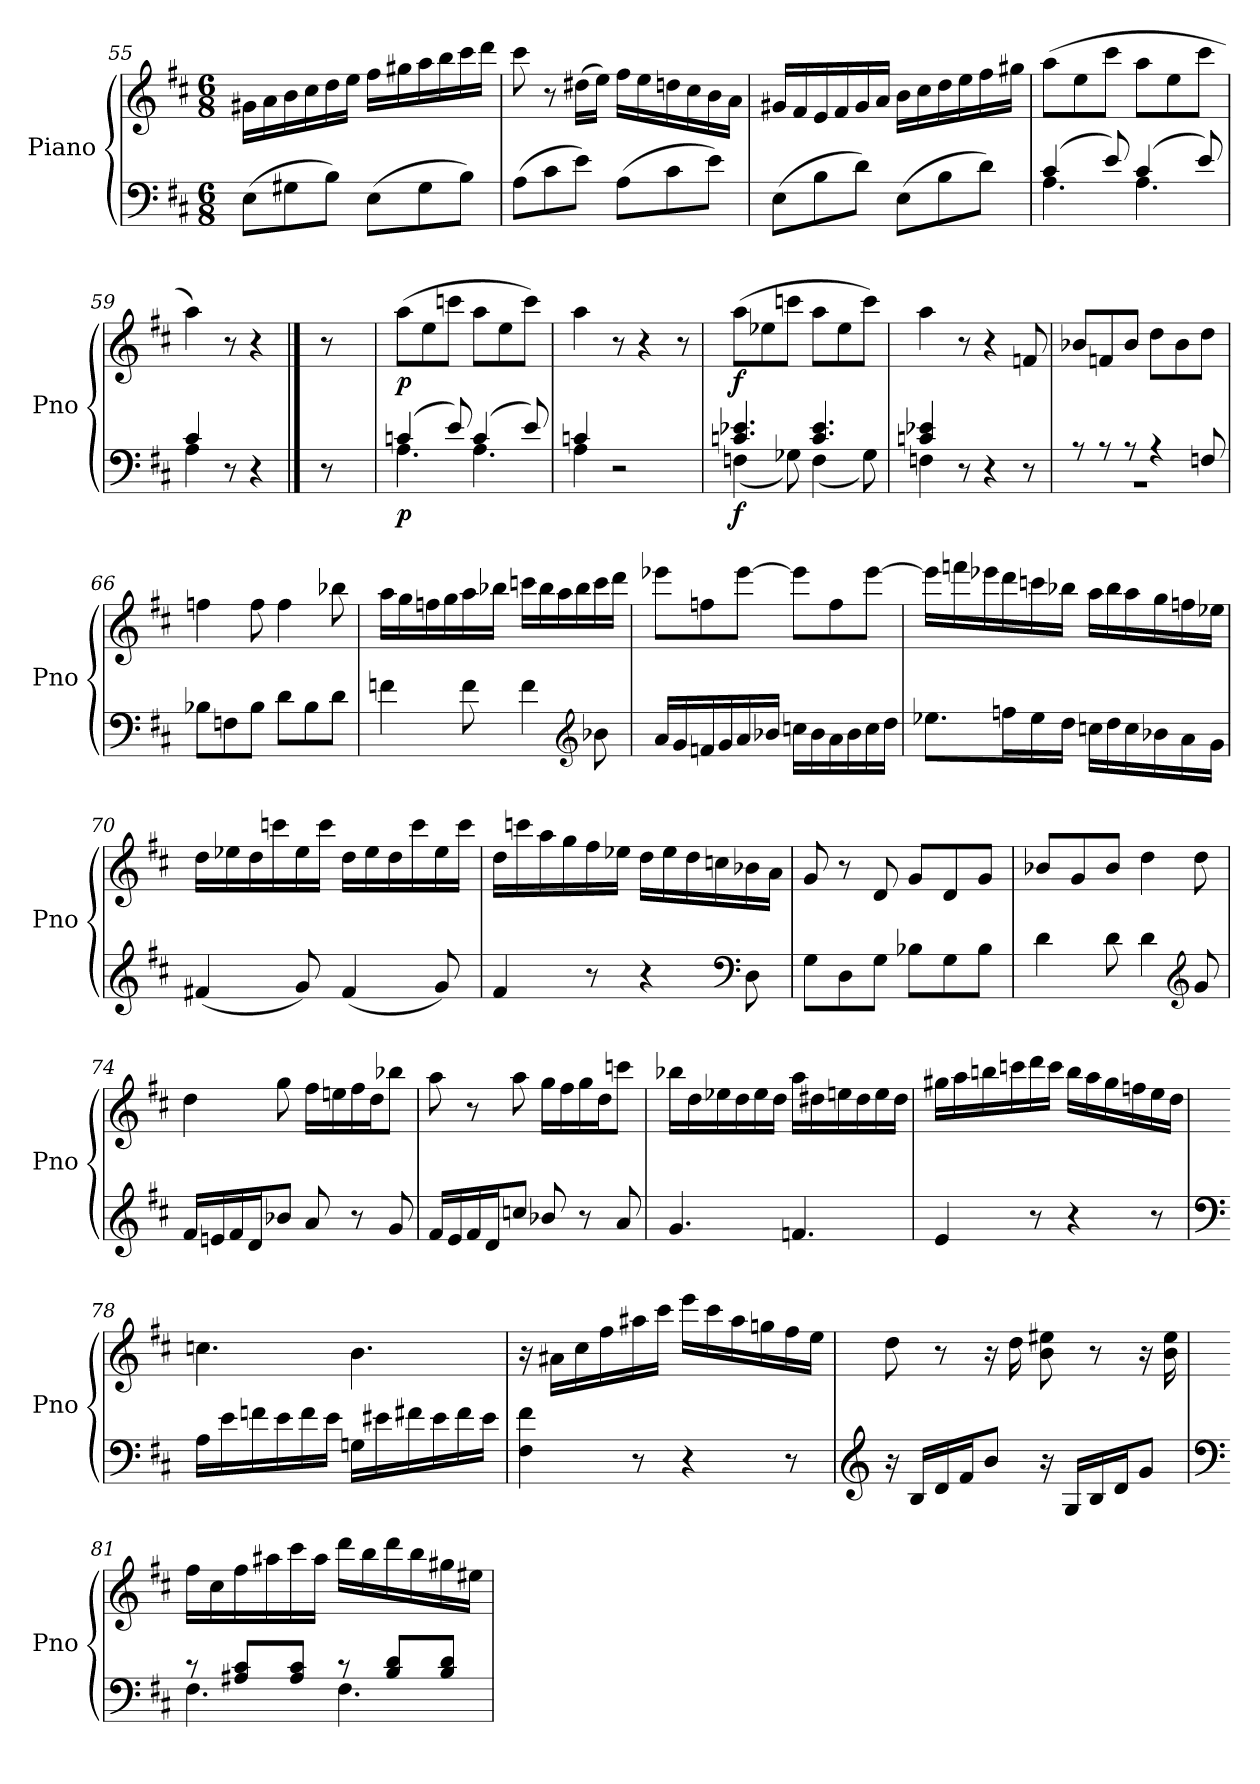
**kern	**dynam	**kern	**dynam
*part2	*part2	*part1	*part1
*staff2	*staff2	*staff1	*staff1
*	*	*I"Piano	*
*	*	*I'Pno	*
*clefF4	*	*clefG2	*
*k[f#c#]	*	*k[f#c#]	*
*M6/8	*	*M6/8	*
=55	=55	=55	=55
(>8E\L	.	16g#X\LL	.
.	.	16a\	.
8G#X\	.	16b\	.
.	.	16cc#\	.
8B\J)	.	16dd\	.
.	.	16ee\JJ	.
(>8E\L	.	16ff#\LL	.
.	.	16gg#X\	.
8G#\	.	16aa\	.
.	.	16bb\	.
8B\J)	.	16ccc#\	.
.	.	16ddd\JJ	.
!!LO:LB:g=z
=56	=56	=56	=56
(>8A\L	.	8ccc#\	.
8c#\	.	8r	.
8e\J)	.	(>16dd#X\LL	.
.	.	16ee\JJ)	.
(>8A\L	.	16ff#\LL	.
.	.	16ee\	.
8c#\	.	16ddn\	.
.	.	16cc#\	.
8e\J)	.	16b\	.
.	.	16a\JJ	.
=57	=57	=57	=57
(>8E\L	.	16g#X/LL	.
.	.	16f#/	.
8B\	.	16e/	.
.	.	16f#/	.
8d\J)	.	16g#/	.
.	.	16a/JJ	.
(>8E\L	.	16b\LL	.
.	.	16cc#\	.
8B\	.	16dd\	.
.	.	16ee\	.
8d\J)	.	16ff#\	.
.	.	16gg#X\JJ	.
=58	=58	=58	=58
*^	*	*	*
(>4c#/	4.A\	.	(>8aa\L	.
.	.	.	8ee\	.
8e/)	.	.	8ccc#\J	.
(>4c#/	4.A\	.	8aa\L	.
.	.	.	8ee\	.
8e/)	.	.	8ccc#\J	.
=59	=59	=59	=59	=59
4A\	4c#/	.	4aa\)	.
8r	4.ryy	.	8r	.
4r	.	.	4r	.
*v	*v	*	*	*
==60	==60	==60	==60
8r	.	8r	.
=61	=61	=61	=61
*^	*	*	*
!	!	!LO:DY:b	!	!LO:DY:b
(>4cn/	4.A\	p	(>8aa\L	p
.	.	.	8ee\	.
8e/)	.	.	8cccn\J	.
(>4c/	4.A\	.	8aa\L	.
.	.	.	8ee\	.
8e/)	.	.	8ccc\J)	.
!!LO:LB:g=z
=62	=62	=62	=62	=62
4cn/	4A\	.	4aa\	.
2r	2ryy	.	8r	.
.	.	.	4r	.
.	.	.	8r	.
=63	=63	=63	=63	=63
!	!	!LO:DY:b	!	!LO:DY:b
4.cn/ 4.e-X/	(<4Fn\	f	(>8aa\L	f
.	.	.	8ee-X\	.
.	8G-X\)	.	8cccn\J	.
4.c/ 4.e-/	(<4F\	.	8aa\L	.
.	.	.	8ee-\	.
.	8G-\)	.	8ccc\J)	.
=64	=64	=64	=64	=64
4cn/ 4e-X/	4Fn\	.	4aa\	.
8r	2ryy	.	8r	.
4r	.	.	4r	.
8r	.	.	8fn/	.
=65	=65	=65	=65	=65
8r	2.r	.	8b-X/L	.
8r	.	.	8fn/	.
8r	.	.	8b-/J	.
4r	.	.	8dd\L	.
.	.	.	8b-\	.
8Fn/	.	.	8dd\J	.
*v	*v	*	*	*
=66	=66	=66	=66
8B-X\L	.	4ffn\	.
8Fn\	.	.	.
8B-\J	.	8ff\	.
8d\L	.	4ff\	.
8B-\	.	.	.
8d\J	.	8bb-X\	.
!!LO:LB:g=z
=67	=67	=67	=67
4fn\	.	16aa\LL	.
.	.	16gg\	.
.	.	16ffn\	.
.	.	16gg\	.
8f\	.	16aa\	.
.	.	16bb-X\JJ	.
4f\	.	16cccn\LL	.
.	.	16bb-\	.
.	.	16aa\	.
.	.	16bb-\	.
*clefG2	*	*	*
8b-X\	.	16ccc\	.
.	.	16ddd\JJ	.
=68	=68	=68	=68
16a/LL	.	8eee-X\L	.
16g/	.	.	.
16fn/	.	8ffn\	.
16g/	.	.	.
16a/	.	[8eee-\J	.
16b-X/JJ	.	.	.
16ccn\LL	.	8eee-\L]	.
16b-\	.	.	.
16a\	.	8ff\	.
16b-\	.	.	.
16cc\	.	[8eee-\J	.
16dd\JJ	.	.	.
!!LO:PB:g=z
=69	=69	=69	=69
8.ee-X\L	.	16eee-\LL]	.
.	.	16fffn\	.
.	.	16eee-X\	.
16ffn\L	.	16ddd\	.
16ee-\	.	16cccn\	.
16dd\JJ	.	16bb-X\JJ	.
16ccn\LL	.	16aa\LL	.
16dd\	.	16bb-\	.
16cc\	.	16aa\	.
16b-X\	.	16gg\	.
16a\	.	16ffn\	.
16g\JJ	.	16ee-X\JJ	.
=70	=70	=70	=70
(<4f#X/	.	16dd\LL	.
.	.	16ee-X\	.
.	.	16dd\	.
.	.	16cccn\	.
8g/)	.	16ee-\	.
.	.	16ccc\JJ	.
(<4f#/	.	16dd\LL	.
.	.	16ee-\	.
.	.	16dd\	.
.	.	16ccc\	.
8g/)	.	16ee-\	.
.	.	16ccc\JJ	.
=71	=71	=71	=71
4f#/	.	16dd\LL	.
.	.	16cccn\	.
.	.	16aa\	.
.	.	16gg\	.
8r	.	16ff#\	.
.	.	16ee-X\JJ	.
4r	.	16dd\LL	.
.	.	16ee-\	.
.	.	16dd\	.
.	.	16ccn\	.
*clefF4	*	*	*
8D\	.	16b-X\	.
.	.	16a\JJ	.
!!LO:LB:g=z
=72	=72	=72	=72
8G\L	.	8g/	.
8D\	.	8r	.
8G\J	.	8d/	.
8B-X\L	.	8g/L	.
8G\	.	8d/	.
8B-\J	.	8g/J	.
=73	=73	=73	=73
4d\	.	8b-X/L	.
.	.	8g/	.
8d\	.	8b-/J	.
4d\	.	4dd\	.
*clefG2	*	*	*
8g/	.	8dd\	.
=74	=74	=74	=74
16f#/LL	.	4dd\	.
16en/	.	.	.
16f#/	.	.	.
16d/J	.	.	.
8b-X/J	.	8gg\	.
8a/	.	16ff#\LL	.
.	.	16een\	.
8r	.	16ff#\	.
.	.	16dd\J	.
8g/	.	8bb-X\J	.
=75	=75	=75	=75
16f#/LL	.	8aa\	.
16e/	.	.	.
16f#/	.	8r	.
16d/J	.	.	.
8ccn/J	.	8aa\	.
8b-X/	.	16gg\LL	.
.	.	16ff#\	.
8r	.	16gg\	.
.	.	16dd\J	.
8a/	.	8cccn\J	.
!!LO:LB:g=z
=76	=76	=76	=76
4.g/	.	16bb-X\LL	.
.	.	16dd\	.
.	.	16ee-X\	.
.	.	16dd\	.
.	.	16ee-\	.
.	.	16dd\JJ	.
4.fn/	.	16aa\LL	.
.	.	16dd#X\	.
.	.	16een\	.
.	.	16dd#\	.
.	.	16ee\	.
.	.	16dd#\JJ	.
=77	=77	=77	=77
4e/	.	16gg#X\LL	.
.	.	16aa\	.
.	.	16bbn\	.
.	.	16cccn\	.
8r	.	16ddd\	.
.	.	16ccc\JJ	.
4r	.	16bb\LL	.
.	.	16aa\	.
.	.	16gg#\	.
.	.	16ffn\	.
8r	.	16ee\	.
.	.	16dd\JJ	.
!!LO:LB:g=z
=78	=78	=78	=78
*clefF4	*	*	*
16A\LL	.	4.ccn\	.
16e\	.	.	.
16fn\	.	.	.
16e\	.	.	.
16f\	.	.	.
16e\JJ	.	.	.
16Gn\LL	.	4.b\	.
16e#X\	.	.	.
16f#X\	.	.	.
16e#\	.	.	.
16f#\	.	.	.
16e#\JJ	.	.	.
=79	=79	=79	=79
4F#\ 4f#\	.	16r	.
.	.	16a#X\LL	.
.	.	16cc#\	.
.	.	16ff#\	.
8r	.	16aa#X\	.
.	.	16ccc#\JJ	.
4r	.	16eee\LL	.
.	.	16ccc#\	.
.	.	16aa#\	.
.	.	16ggn\	.
8r	.	16ff#\	.
.	.	16ee\JJ	.
=80	=80	=80	=80
*clefG2	*	*	*
16r	.	8dd\	.
16B/LL	.	.	.
16d/	.	8r	.
16f#/J	.	.	.
8b/J	.	16r	.
.	.	16dd\	.
16r	.	8b\ 8ee#X\	.
16G/LL	.	.	.
16B/	.	8r	.
16d/J	.	.	.
8g/J	.	16r	.
.	.	16b\ 16ee#\	.
!!LO:LB:g=z
=81	=81	=81	=81
*clefF4	*	*	*
*^	*	*	*
8r	4.F#\	.	16ff#\LL	.
.	.	.	16cc#\	.
8A#X/ 8c#/L	.	.	16ff#\	.
.	.	.	16aa#X\	.
8A#/ 8c#/J	.	.	16ccc#\	.
.	.	.	16aa#\JJ	.
8r	4.F#\	.	16ddd\LL	.
.	.	.	16bb\	.
8B/ 8d/L	.	.	16ddd\	.
.	.	.	16bb\	.
8B/ 8d/J	.	.	16gg#X\	.
.	.	.	16ee#X\JJ	.
*v	*v	*	*	*
=	=	=	=
*-	*-	*-	*-
